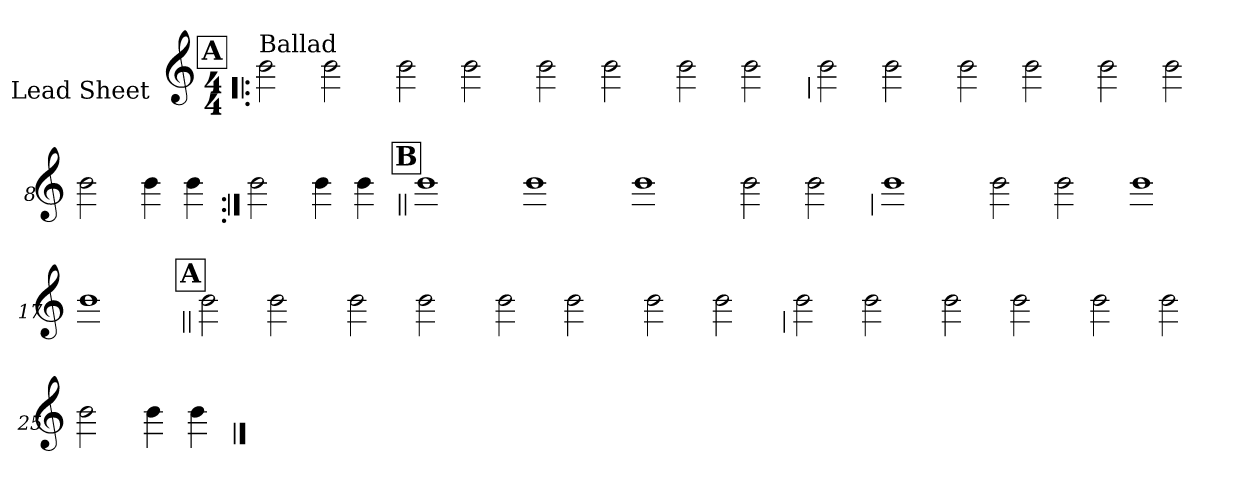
**kern
*part1
*staff1
*I"Lead Sheet
*stria0
*clefG2
*k[]
*C:
*M4/4
!!LO:REH:place=s1:a:t=A
=1!|:
!LO:TX:a:t=Ballad
2b
2b
=2-
2b
2b
=3-
2b
2b
=4-
2b
2b
!!LO:LB:g=z
=5
2b
2b
=6-
2b
2b
=7-
2b
2b
=8-
2b
4b
4b
!!LO:LB:g=z
=9:|!
2b
4b
4b
!!LO:LB:g=z
!!LO:REH:place=s1:a:t=B
=10||
1b
=11-
1b
=12-
1b
=13-
2b
2b
!!LO:LB:g=z
=14
1b
=15-
2b
2b
=16-
1b
=17-
1b
!!LO:LB:g=z
!!LO:REH:place=s1:a:t=A
=18||
2b
2b
=19-
2b
2b
=20-
2b
2b
=21-
2b
2b
!!LO:LB:g=z
=22
2b
2b
=23-
2b
2b
=24-
2b
2b
=25-
2b
4b
4b
==
*-
